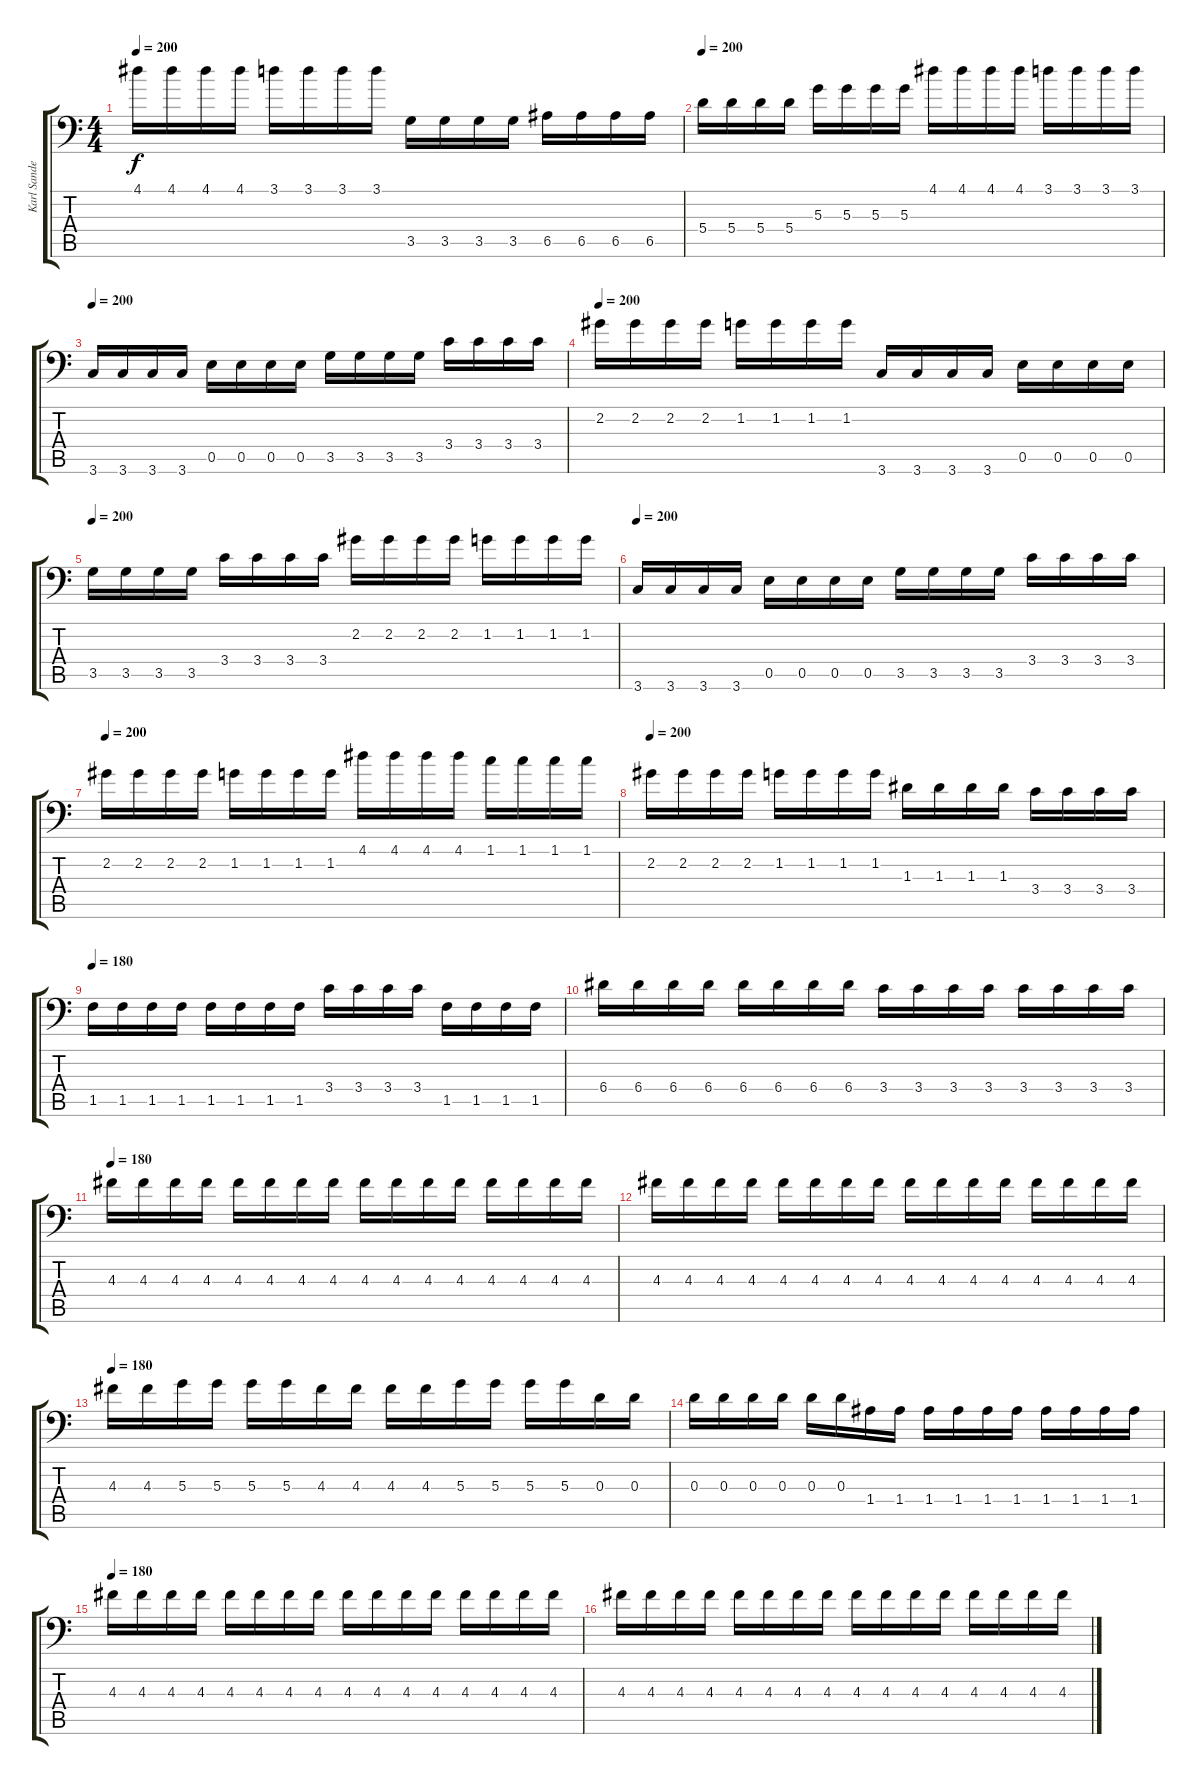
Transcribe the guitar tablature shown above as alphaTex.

\track ("Karl Sanders" "Karl Sande") {instrument distortionguitar}
\staff {score tabs}
\tuning (B3 Gb3 D3 A2 E2 A1) {hide}
\ts (4 4)
\tempo 200
\clef f4
\ks c
4.1.16{dy f} 4.1.16 4.1.16 4.1.16 3.1.16 3.1.16 3.1.16 3.1.16 3.5.16 3.5.16 3.5.16 3.5.16 6.5.16 6.5.16 6.5.16 6.5.16 |
\tempo 200
5.4.16 5.4.16 5.4.16 5.4.16 5.3.16 5.3.16 5.3.16 5.3.16 4.1.16 4.1.16 4.1.16 4.1.16 3.1.16 3.1.16 3.1.16 3.1.16 |
\tempo 200
3.6.16 3.6.16 3.6.16 3.6.16 0.5.16 0.5.16 0.5.16 0.5.16 3.5.16 3.5.16 3.5.16 3.5.16 3.4.16 3.4.16 3.4.16 3.4.16 |
\tempo 200
2.2.16 2.2.16 2.2.16 2.2.16 1.2.16 1.2.16 1.2.16 1.2.16 3.6.16 3.6.16 3.6.16 3.6.16 0.5.16 0.5.16 0.5.16 0.5.16 |
\tempo 200
3.5.16 3.5.16 3.5.16 3.5.16 3.4.16 3.4.16 3.4.16 3.4.16 2.2.16 2.2.16 2.2.16 2.2.16 1.2.16 1.2.16 1.2.16 1.2.16 |
\tempo 200
3.6.16 3.6.16 3.6.16 3.6.16 0.5.16 0.5.16 0.5.16 0.5.16 3.5.16 3.5.16 3.5.16 3.5.16 3.4.16 3.4.16 3.4.16 3.4.16 |
\tempo 200
2.2.16 2.2.16 2.2.16 2.2.16 1.2.16 1.2.16 1.2.16 1.2.16 4.1.16 4.1.16 4.1.16 4.1.16 1.1.16 1.1.16 1.1.16 1.1.16 |
\tempo 200
2.2.16 2.2.16 2.2.16 2.2.16 1.2.16 1.2.16 1.2.16 1.2.16 1.3.16 1.3.16 1.3.16 1.3.16 3.4.16 3.4.16 3.4.16 3.4.16 |
\tempo 180
1.5.16 1.5.16 1.5.16 1.5.16 1.5.16 1.5.16 1.5.16 1.5.16 3.4.16 3.4.16 3.4.16 3.4.16 1.5.16 1.5.16 1.5.16 1.5.16 |
6.4.16 6.4.16 6.4.16 6.4.16 6.4.16 6.4.16 6.4.16 6.4.16 3.4.16 3.4.16 3.4.16 3.4.16 3.4.16 3.4.16 3.4.16 3.4.16 |
\tempo 180
4.3.16 4.3.16 4.3.16 4.3.16 4.3.16 4.3.16 4.3.16 4.3.16 4.3.16 4.3.16 4.3.16 4.3.16 4.3.16 4.3.16 4.3.16 4.3.16 |
4.3.16 4.3.16 4.3.16 4.3.16 4.3.16 4.3.16 4.3.16 4.3.16 4.3.16 4.3.16 4.3.16 4.3.16 4.3.16 4.3.16 4.3.16 4.3.16 |
\tempo 180
4.3.16 4.3.16 5.3.16 5.3.16 5.3.16 5.3.16 4.3.16 4.3.16 4.3.16 4.3.16 5.3.16 5.3.16 5.3.16 5.3.16 0.3.16 0.3.16 |
0.3.16 0.3.16 0.3.16 0.3.16 0.3.16 0.3.16 1.4.16 1.4.16 1.4.16 1.4.16 1.4.16 1.4.16 1.4.16 1.4.16 1.4.16 1.4.16 |
\tempo 180
4.3.16 4.3.16 4.3.16 4.3.16 4.3.16 4.3.16 4.3.16 4.3.16 4.3.16 4.3.16 4.3.16 4.3.16 4.3.16 4.3.16 4.3.16 4.3.16 |
4.3.16 4.3.16 4.3.16 4.3.16 4.3.16 4.3.16 4.3.16 4.3.16 4.3.16 4.3.16 4.3.16 4.3.16 4.3.16 4.3.16 4.3.16 4.3.16
